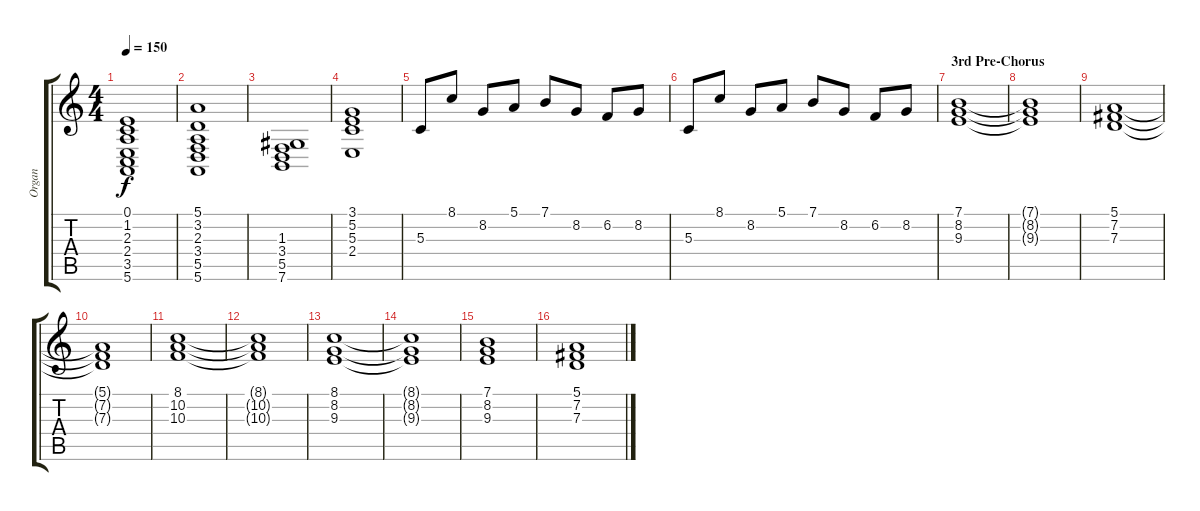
\track ("Organ" "Organ") {instrument rockorgan}
\staff {score tabs}
\tuning (E4 B3 G3 D3 A2 E2) {hide}
\ts (4 4)
\tempo 150
\clef g2
\ks c
(0.1 1.2 2.3 2.4 3.5 5.6).1{dy f} |
(5.1 3.2 2.3 3.4 5.5 5.6).1 |
(1.3 3.4 5.5 7.6).1 |
(3.1 5.2 5.3 2.4).1 |
5.3.8 8.1.8 8.2.8 5.1.8 7.1.8 8.2.8 6.2.8 8.2.8 |
5.3.8 8.1.8 8.2.8 5.1.8 7.1.8 8.2.8 6.2.8 8.2.8 |
\section ("" "3rd Pre-Chorus")
(7.1 8.2 9.3).1 |
(7.1{t} 8.2{t} 9.3{t}).1 |
(5.1 7.2 7.3).1 |
(5.1{t} 7.2{t} 7.3{t}).1 |
(8.1 10.2 10.3).1 |
(8.1{t} 10.2{t} 10.3{t}).1 |
(8.1 8.2 9.3).1 |
(8.1{t} 8.2{t} 9.3{t}).1 |
(7.1 8.2 9.3).1 |
(5.1 7.2 7.3).1
